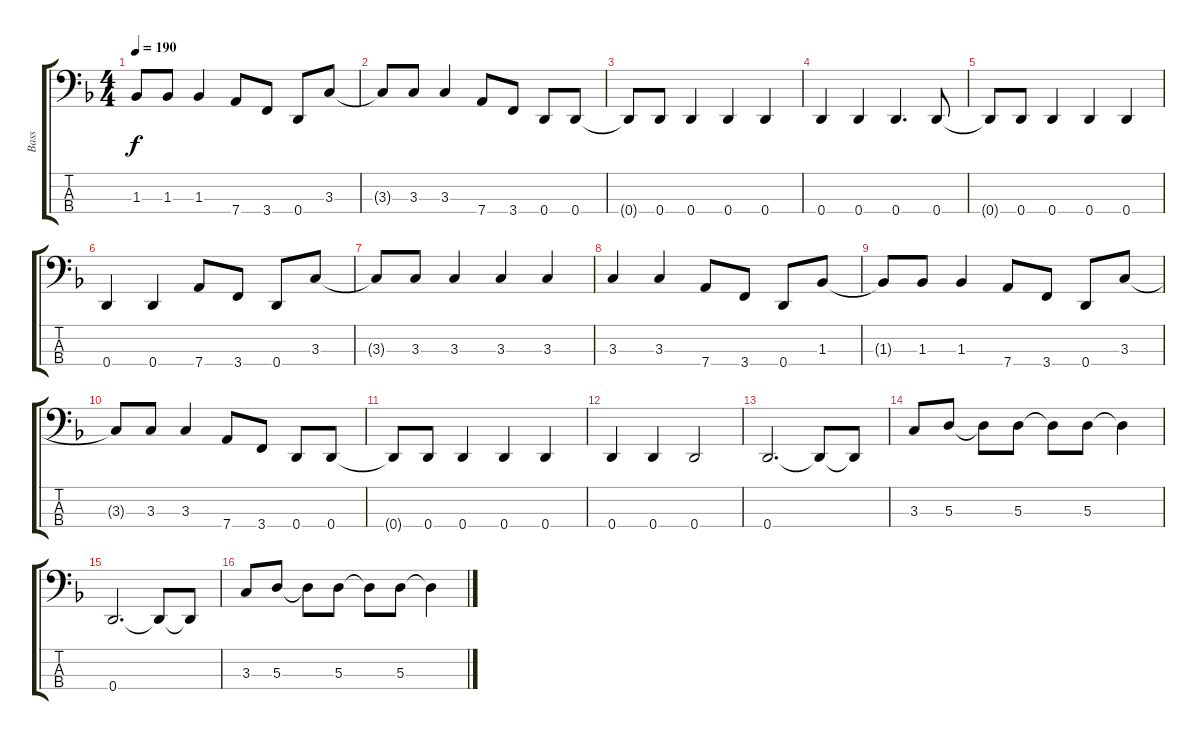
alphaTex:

\track ("Bass" "Bass") {instrument fretlessbass}
\staff {score tabs}
\tuning (G2 D2 A1 D1) {hide}
\ts (4 4)
\tempo 190
\clef f4
\ks dminor
1.3{t}.8{dy f} 1.3.8 1.3.4 7.4.8 3.4.8 0.4.8 3.3.8 |
3.3{t}.8 3.3.8 3.3.4 7.4.8 3.4.8 0.4.8 0.4.8 |
0.4{t}.8 0.4.8 0.4.4 0.4.4 0.4.4 |
0.4.4 0.4.4 0.4.4{d} 0.4.8 |
0.4{t}.8 0.4.8 0.4.4 0.4.4 0.4.4 |
0.4.4 0.4.4 7.4.8 3.4.8 0.4.8 3.3.8 |
3.3{t}.8 3.3.8 3.3.4 3.3.4 3.3.4 |
3.3.4 3.3.4 7.4.8 3.4.8 0.4.8 1.3.8 |
1.3{t}.8 1.3.8 1.3.4 7.4.8 3.4.8 0.4.8 3.3.8 |
3.3{t}.8 3.3.8 3.3.4 7.4.8 3.4.8 0.4.8 0.4.8 |
0.4{t}.8 0.4.8 0.4.4 0.4.4 0.4.4 |
0.4.4 0.4.4 0.4.2 |
0.4.2{d} 0.4{t}.8 0.4{t}.8 |
3.3.8 5.3.8 5.3{t}.8 5.3.8 5.3{t}.8 5.3.8 5.3{t}.4 |
0.4.2{d} 0.4{t}.8 0.4{t}.8 |
3.3.8 5.3.8 5.3{t}.8 5.3.8 5.3{t}.8 5.3.8 5.3{t}.4
